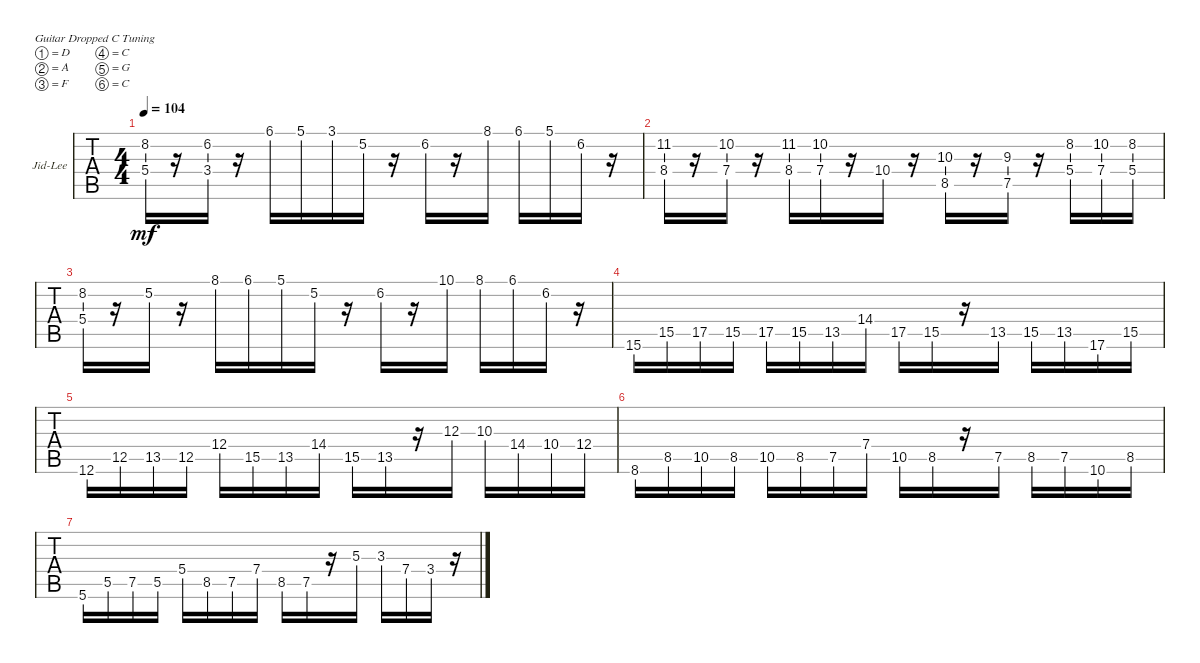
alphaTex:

\defaultSystemsLayout 4
\bracketExtendMode groupsimilarinstruments
\firstSystemTrackNameOrientation horizontal
\otherSystemsTrackNameOrientation horizontal
\track ("Electric Jid" "Jid-Lee") {instrument distortionguitar}
\staff {tabs}
\tuning (D4 A3 F3 C3 G2 C2)
\ts (4 4)
\tempo 104
\clef g2
\ks c
(5.4 8.2).16{dy mf} r.16 (3.4 6.2).16 r.16 6.1.16 5.1.16 3.1.16 5.2.16 r.16 6.2.16 r.16 8.1.16 6.1.16 5.1.16 6.2.16 r.16 |
(8.4 11.2).16 r.16 (10.2 7.4).16 r.16 (8.4 11.2).16 (7.4 10.2).16 r.16 10.4.16 r.16 (8.5 10.3).16 r.16 (7.5 9.3).16 r.16 (8.2 5.4).16 (10.2 7.4).16 (8.2 5.4).16 |
(8.2 5.4).16 r.16 5.2.16 r.16 8.1.16 6.1.16 5.1.16 5.2.16 r.16 6.2.16 r.16 10.1.16 8.1.16 6.1.16 6.2.16 r.16 |
15.6.16 15.5.16 17.5.16 15.5.16 17.5.16 15.5.16 13.5.16 14.4.16 17.5.16 15.5.16 r.16 13.5.16 15.5.16 13.5.16 17.6.16 15.5.16 |
12.6.16 12.5.16 13.5.16 12.5.16 12.4.16 15.5.16 13.5.16 14.4.16 15.5.16 13.5.16 r.16 12.3.16 10.3.16 14.4.16 10.4.16 12.4.16 |
8.6.16 8.5.16 10.5.16 8.5.16 10.5.16 8.5.16 7.5.16 7.4.16 10.5.16 8.5.16 r.16 7.5.16 8.5.16 7.5.16 10.6.16 8.5.16 |
5.6.16 5.5.16 7.5.16 5.5.16 5.4.16 8.5.16 7.5.16 7.4.16 8.5.16 7.5.16 r.16 5.3.16 3.3.16 7.4.16 3.4.16 r.16
